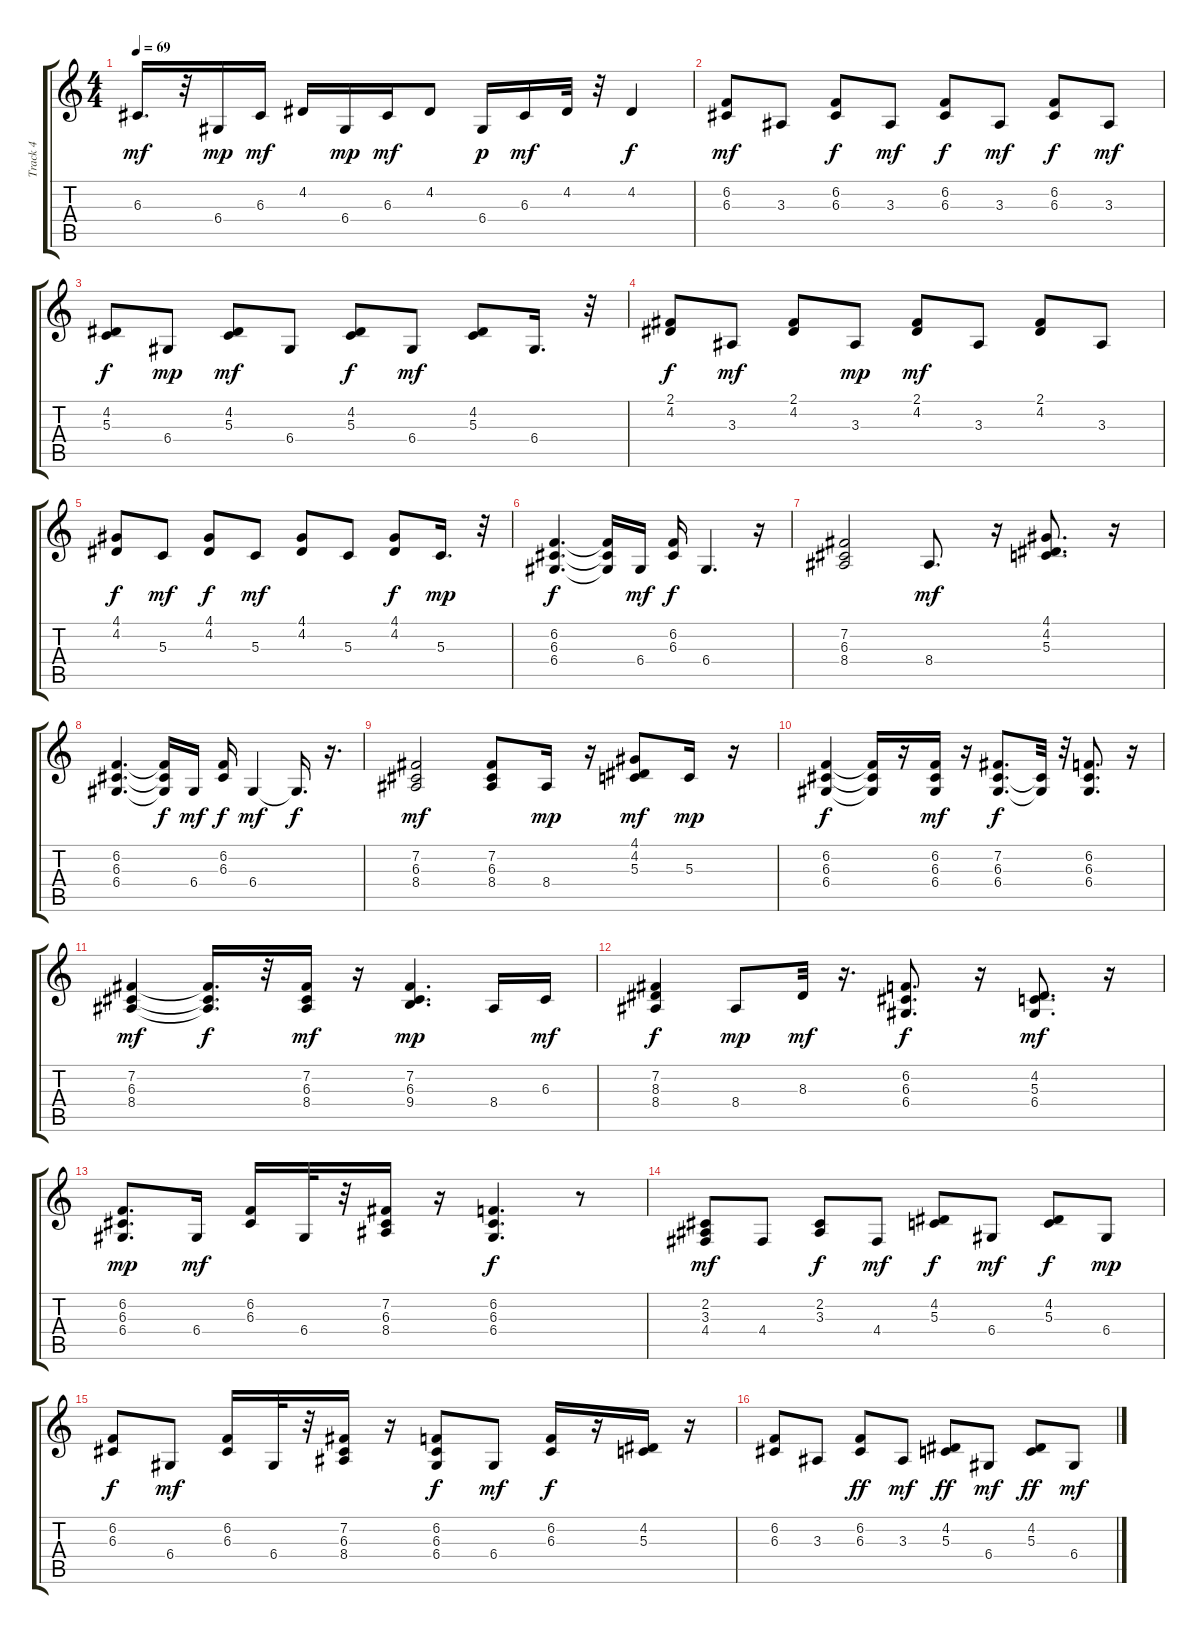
\track ("Track 4" "Track 4") {instrument brightacousticpiano}
\staff {score tabs}
\tuning (E4 B3 G3 D3 A2 E2) {hide}
\ts (4 4)
\tempo 69
\clef g2
\ks c
6.3.16{d dy mf} r.32 6.4.16{dy mp} 6.3.16{dy mf} 4.2.16 6.4.16{dy mp} 6.3.16{dy mf} 4.2.8 6.4.16{dy p} 6.3.16{dy mf} 4.2.32 r.32 4.2.4{dy f} |
(6.2 6.3).8{dy mf volume 15} 3.3.8 (6.2 6.3).8{dy f} 3.3.8{dy mf} (6.2 6.3).8{dy f} 3.3.8{dy mf} (6.2 6.3).8{dy f} 3.3.8{dy mf} |
(4.2 5.3).8{dy f} 6.4.8{dy mp} (4.2 5.3).8{dy mf} 6.4.8 (4.2 5.3).8{dy f} 6.4.8{dy mf} (4.2 5.3).8 6.4.16{d} r.32 |
(2.1 4.2).8{dy f} 3.3.8{dy mf} (2.1 4.2).8 3.3.8{dy mp} (2.1 4.2).8{dy mf} 3.3.8 (2.1 4.2).8 3.3.8 |
(4.1 4.2).8{dy f} 5.3.8{dy mf} (4.1 4.2).8{dy f} 5.3.8{dy mf} (4.1 4.2).8 5.3.8 (4.1 4.2).8{dy f} 5.3.16{d dy mp} r.32 |
(6.2 6.3 6.4).4{d dy f} (6.2{t} 6.3{t} 6.4{t}).16 6.4.16{dy mf} (6.2 6.3).16{dy f} 6.4.4{d} r.16 |
(7.2 6.3 8.4).2 8.4.8{d dy mf} r.16 (4.1 4.2 5.3).8{d} r.16 |
(6.2 6.3 6.4).4{d} (6.2{t} 6.3{t} 6.4{t}).16{dy f} 6.4.16{dy mf} (6.2 6.3).16{dy f} 6.4.4{dy mf} 6.4{t}.16{d dy f} r.16{d} |
(7.2 6.3 8.4).2{dy mf} (7.2 6.3 8.4).8 8.4.16{dy mp} r.16 (4.1 4.2 5.3).8{dy mf} 5.3.16{dy mp} r.16 |
(6.2 6.3 6.4).4{dy f} (6.2{t} 6.3{t} 6.4{t}).16 r.16 (6.2 6.3 6.4).16{dy mf} r.16 (7.2 6.3 6.4).8{d dy f} (6.3{t} 6.4{t}).32 r.32 (6.2 6.3 6.4).8{d} r.16 |
(7.2 6.3 8.4).4{dy mf} (7.2{t} 6.3{t} 8.4{t}).16{d dy f} r.32 (7.2 6.3 8.4).16{dy mf} r.16 (7.2 6.3 9.4).4{d dy mp} 8.4.16 6.3.16{dy mf} |
(7.2 8.3 8.4).4{dy f} 8.4.8{dy mp} 8.3.32{dy mf} r.16{d} (6.2 6.3 6.4).8{d dy f} r.16 (4.2 5.3 6.4).8{d dy mf} r.16 |
(6.2 6.3 6.4).8{d dy mp} 6.4.16{dy mf} (6.2 6.3).16 6.4.32 r.32 (7.2 6.3 8.4).16 r.16 (6.2 6.3 6.4).4{d dy f} r.8 |
(2.2 3.3 4.4).8{dy mf} 4.4.8 (2.2 3.3).8{dy f} 4.4.8{dy mf} (4.2 5.3).8{dy f} 6.4.8{dy mf} (4.2 5.3).8{dy f} 6.4.8{dy mp} |
(6.2 6.3).8{dy f} 6.4.8{dy mf} (6.2 6.3).16 6.4.32 r.32 (7.2 6.3 8.4).16 r.16 (6.2 6.3 6.4).8{dy f} 6.4.8{dy mf} (6.2 6.3).16{dy f} r.16 (4.2 5.3).16 r.16 |
(6.2 6.3).8 3.3.8 (6.2 6.3).8{dy ff} 3.3.8{dy mf} (4.2 5.3).8{dy ff} 6.4.8{dy mf} (4.2 5.3).8{dy ff} 6.4.8{dy mf}
